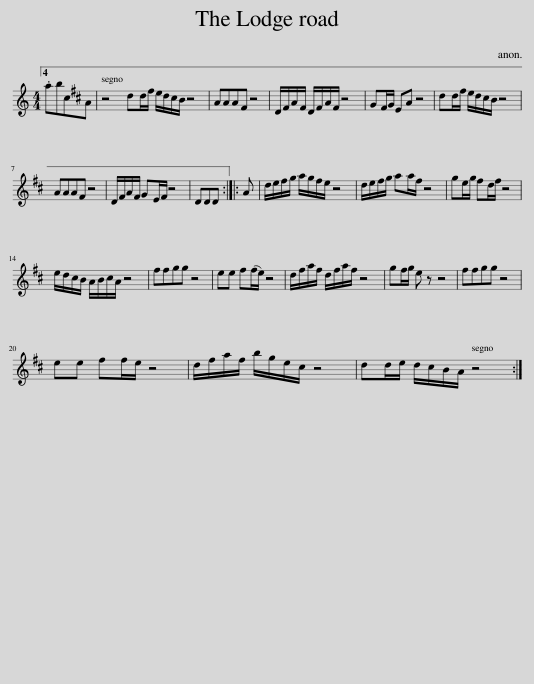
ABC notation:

X:1
L:1/8
M:4/4
I:linebreak $
K:C
V:1 treble
V:1
 .abcA z4 | dd/^f/ e/d/^c/B/ z4 | AAA^F z4 | D/^F/A/F/ D/F/A/F/ z4 | G^F/G/ EA z4 | %5
 dd/^f/ e/d/^c/B/ z4 |$ AAA^F z4 | D/^F/A/F/ GE/F/ z4 | DDD :: A | %10
 d/e/^f/g/ a/g/f/e/ z4 | d/e/^f/g/ aa/f/ z4 | ge/g/ ^fd/f/ z4 |$ e/d/^c/B/ A/B/c/A/ z4 | ^ffgg z4 | %15
 ee ^f(f/e/) z4 | d/^f/a/f/ d/f/a/f/ z4 | g^f/g/ e z z4 | ^ffgg z4 |$ ee ^ff/e/ z4 | %20
 d/^f/a/f/ b/g/e/^c/ z4 | dd/e/ d/^c/B/A/ z4 :| %22
